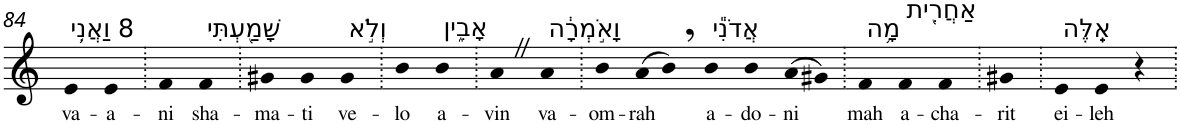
**kern	**text
*part1	*part1
*staff1	*staff1
*I"Piano	*
*I'Pno	*
!!LO:PB:g=z
*clefG2	*
*k[]	*
=84	=84
!LO:TX:a:t=8 וַאֲנִ֥י	!
!	!LO:LY:b
4e	va-
!	!LO:LY:b
4e	-a-
=85.	=85.
!	!LO:LY:b
4f	-ni
!LO:TX:a:t=שָׁמַ֖עְתִּי	!
!	!LO:LY:b
4f	sha-
=86.	=86.
!	!LO:LY:b
4g#X	-ma-
!	!LO:LY:b
4g#	-ti
!LO:TX:a:t=וְלֹ֣א	!
!	!LO:LY:b
4g#	ve-
=87.	=87.
!	!LO:LY:b
4b	-lo
!LO:TX:a:t=אָבִ֑ין	!
!	!LO:LY:b
4b	a-
=88.	=88.
!	!LO:LY:b
4aZ	-vin
!LO:TX:a:t=וָאֹ֣מְרָ֔ה	!
!	!LO:LY:b
4a	va-
=89.	=89.
!	!LO:LY:b
4b	-om-
!	!LO:LY:b
(>8a	-rah
8b,)	.
!LO:TX:a:t=אֲדֹנִ֕י	!
!	!LO:LY:b
4b	a-
!	!LO:LY:b
4b	-do-
!	!LO:LY:b
(>8a	-ni
8g#X)	.
=90.	=90.
!LO:TX:a:t=מָ֥ה	!
!	!LO:LY:b
4f	mah
!LO:TX:a:t=אַחֲרִ֖ית	!
!	!LO:LY:b
4f	a-
!	!LO:LY:b
4f	-cha-
=91.	=91.
!	!LO:LY:b
4g#X	-rit
=92.	=92.
!LO:TX:a:t=אֵֽלֶּה	!
!	!LO:LY:b
4e	ei-
!	!LO:LY:b
4e	-leh
4r	.
=.	=.
*-	*-
